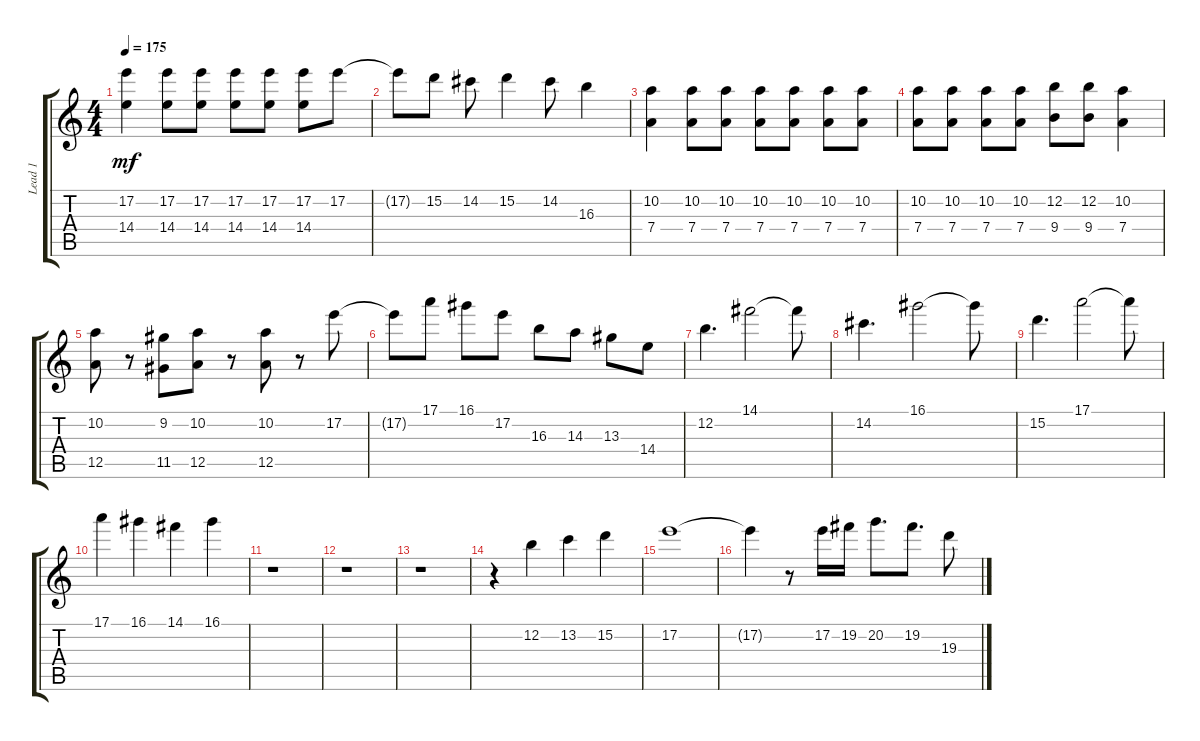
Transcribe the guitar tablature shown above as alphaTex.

\track ("Lead 1" "Lead 1") {instrument overdrivenguitar}
\staff {score tabs}
\tuning (E4 B3 G3 D3 A2 E2) {hide}
\ts (4 4)
\tempo 175
\clef g2
\ks c
(17.2 14.4).4{dy mf} (17.2 14.4).8 (17.2 14.4).8 (17.2 14.4).8 (17.2 14.4).8 (17.2 14.4).8 17.2.8 |
17.2{t}.8 15.2.8 14.2.8 15.2.4 14.2.8 16.3.4 |
(10.2 7.4).4 (10.2 7.4).8 (10.2 7.4).8 (10.2 7.4).8 (10.2 7.4).8 (10.2 7.4).8 (10.2 7.4).8 |
(10.2 7.4).8 (10.2 7.4).8 (10.2 7.4).8 (10.2 7.4).8 (12.2 9.4).8 (12.2 9.4).8 (10.2 7.4).4 |
(10.2 12.5).8 r.8 (9.2 11.5).8 (10.2 12.5).8 r.8 (10.2 12.5).8 r.8 17.2.8 |
17.2{t}.8 17.1.8 16.1.8 17.2.8 16.3.8 14.3.8 13.3.8 14.4.8 |
12.2.4{d} 14.1.2 14.1{t}.8 |
14.2.4{d} 16.1.2 16.1{t}.8 |
15.2.4{d} 17.1.2 17.1{t}.8 |
17.1.4 16.1.4 14.1.4 16.1.4 |
r.1 |
r.1 |
r.1 |
r.4 12.2.4 13.2.4 15.2.4 |
17.2.1 |
17.2{t}.4 r.8 17.2.16 19.2.16 20.2.8{d} 19.2.8{d} 19.3.8
